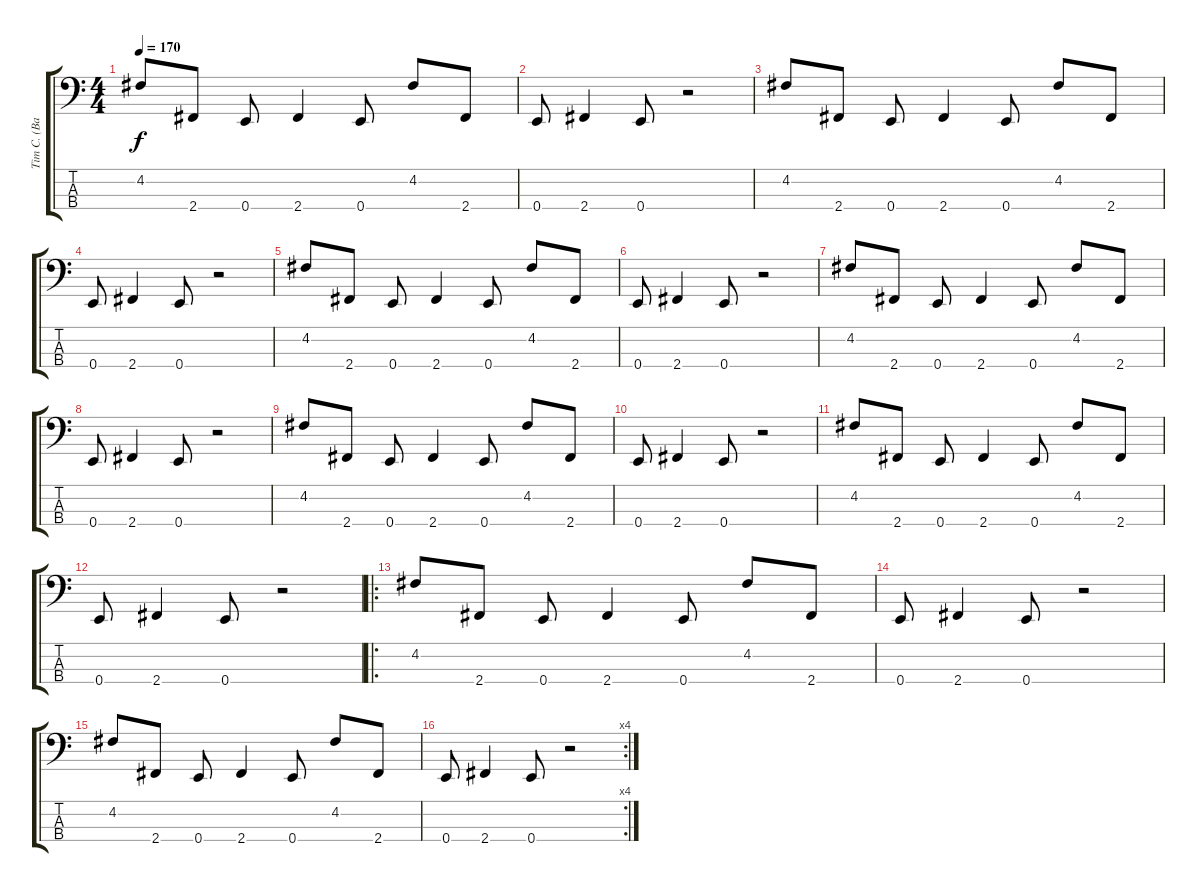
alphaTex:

\track ("Tim C. (Bass)" "Tim C. (Ba") {instrument electricbassfinger}
\staff {score tabs}
\tuning (G2 D2 A1 E1) {hide}
\ts (4 4)
\tempo 170
\clef f4
\ks c
4.2.8{dy f} 2.4.8 0.4.8 2.4.4 0.4.8 4.2.8 2.4.8 |
0.4.8 2.4.4 0.4.8 r.2 |
4.2.8 2.4.8 0.4.8 2.4.4 0.4.8 4.2.8 2.4.8 |
0.4.8 2.4.4 0.4.8 r.2 |
4.2.8 2.4.8 0.4.8 2.4.4 0.4.8 4.2.8 2.4.8 |
0.4.8 2.4.4 0.4.8 r.2 |
4.2.8 2.4.8 0.4.8 2.4.4 0.4.8 4.2.8 2.4.8 |
0.4.8 2.4.4 0.4.8 r.2 |
4.2.8 2.4.8 0.4.8 2.4.4 0.4.8 4.2.8 2.4.8 |
0.4.8 2.4.4 0.4.8 r.2 |
4.2.8 2.4.8 0.4.8 2.4.4 0.4.8 4.2.8 2.4.8 |
0.4.8 2.4.4 0.4.8 r.2 |
\ro
4.2.8 2.4.8 0.4.8 2.4.4 0.4.8 4.2.8 2.4.8 |
0.4.8 2.4.4 0.4.8 r.2 |
4.2.8 2.4.8 0.4.8 2.4.4 0.4.8 4.2.8 2.4.8 |
\rc 4
0.4.8 2.4.4 0.4.8 r.2
